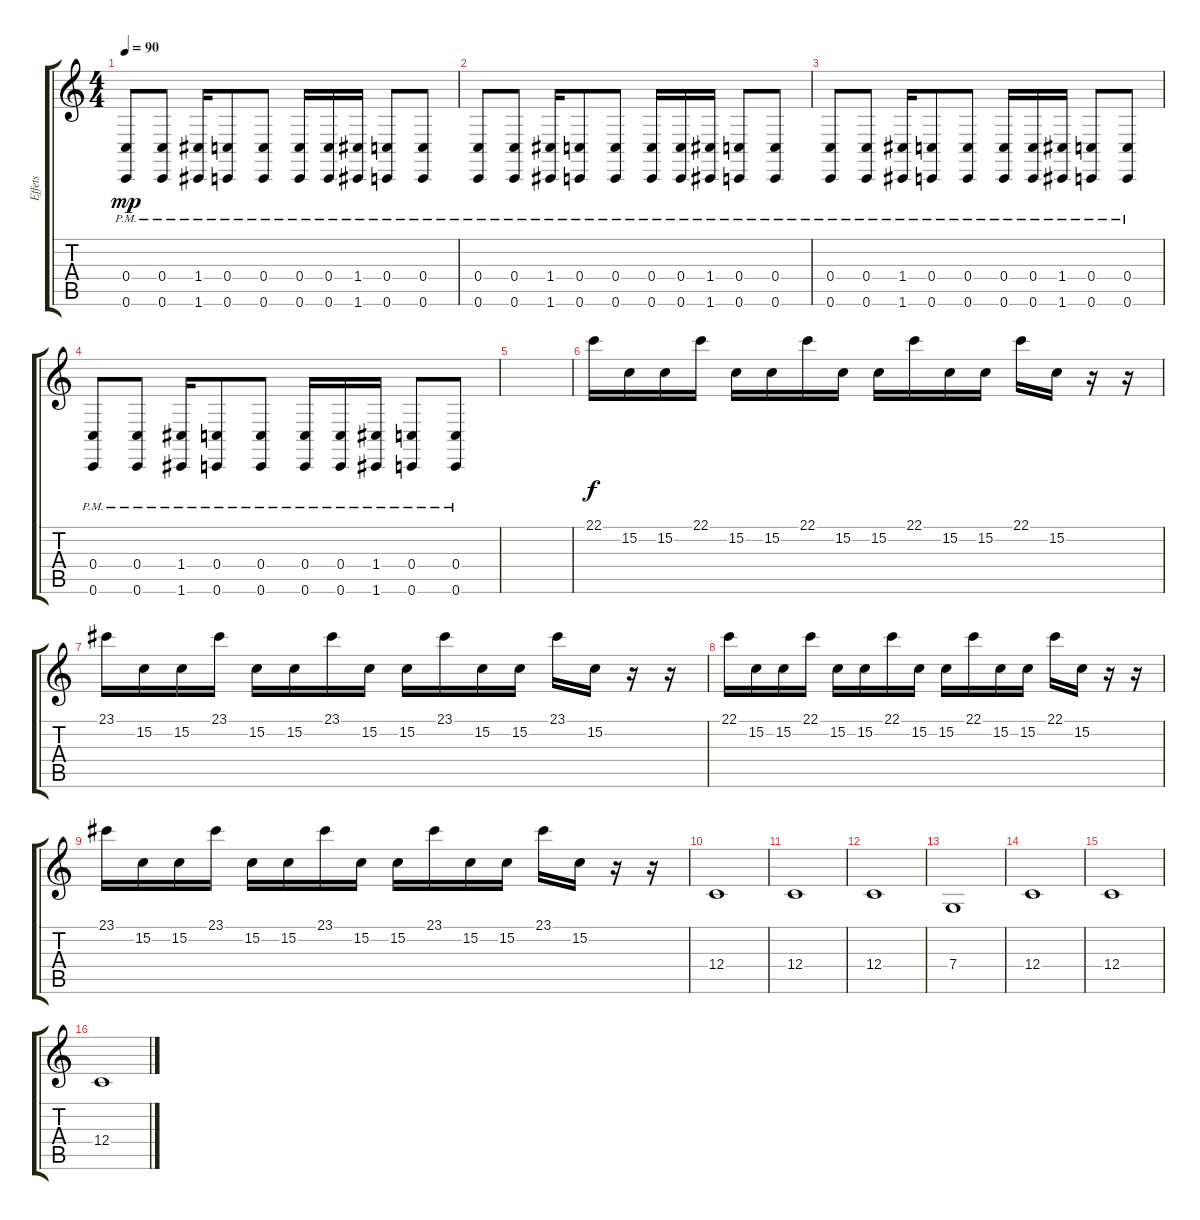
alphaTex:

\track ("Effets" "Effets") {instrument synthstrings2}
\staff {score tabs}
\tuning (D4 A3 F3 C3 G2 C2) {hide}
\ts (4 4)
\tempo 90
\clef g2
\ks c
(0.4{pm} 0.6{pm}).8{dy mp} (0.4{pm} 0.6{pm}).8 (1.4{pm} 1.6{pm}).16 (0.4{pm} 0.6{pm}).8 (0.4{pm} 0.6{pm}).8 (0.4{pm} 0.6{pm}).16 (0.4{pm} 0.6{pm}).16 (1.4{pm} 1.6{pm}).16 (0.4{pm} 0.6{pm}).8 (0.4{pm} 0.6{pm}).8 |
(0.4{pm} 0.6{pm}).8 (0.4{pm} 0.6{pm}).8 (1.4{pm} 1.6{pm}).16 (0.4{pm} 0.6{pm}).8 (0.4{pm} 0.6{pm}).8 (0.4{pm} 0.6{pm}).16 (0.4{pm} 0.6{pm}).16 (1.4{pm} 1.6{pm}).16 (0.4{pm} 0.6{pm}).8 (0.4{pm} 0.6{pm}).8 |
(0.4{pm} 0.6{pm}).8 (0.4{pm} 0.6{pm}).8 (1.4{pm} 1.6{pm}).16 (0.4{pm} 0.6{pm}).8 (0.4{pm} 0.6{pm}).8 (0.4{pm} 0.6{pm}).16 (0.4{pm} 0.6{pm}).16 (1.4{pm} 1.6{pm}).16 (0.4{pm} 0.6{pm}).8 (0.4{pm} 0.6{pm}).8 |
(0.4{pm} 0.6{pm}).8 (0.4{pm} 0.6{pm}).8 (1.4{pm} 1.6{pm}).16 (0.4{pm} 0.6{pm}).8 (0.4{pm} 0.6{pm}).8 (0.4{pm} 0.6{pm}).16 (0.4{pm} 0.6{pm}).16 (1.4{pm} 1.6{pm}).16 (0.4{pm} 0.6{pm}).8 (0.4{pm} 0.6{pm}).8 |
|
22.1.16{dy f volume 8 instrument altosax} 15.2.16 15.2.16 22.1.16 15.2.16 15.2.16 22.1.16 15.2.16 15.2.16 22.1.16 15.2.16 15.2.16 22.1.16 15.2.16 r.16 r.16 |
23.1.16{volume 8 instrument altosax} 15.2.16 15.2.16 23.1.16 15.2.16 15.2.16 23.1.16 15.2.16 15.2.16 23.1.16 15.2.16 15.2.16 23.1.16 15.2.16 r.16 r.16 |
22.1.16{volume 8 instrument altosax} 15.2.16 15.2.16 22.1.16 15.2.16 15.2.16 22.1.16 15.2.16 15.2.16 22.1.16 15.2.16 15.2.16 22.1.16 15.2.16 r.16 r.16 |
23.1.16{volume 8 instrument altosax} 15.2.16 15.2.16 23.1.16 15.2.16 15.2.16 23.1.16 15.2.16 15.2.16 23.1.16 15.2.16 15.2.16 23.1.16 15.2.16 r.16 r.16 |
12.4.1{volume 12 instrument synthstrings2} |
12.4.1 |
12.4.1 |
7.4.1 |
12.4.1{volume 12 instrument synthstrings2} |
12.4.1 |
12.4.1
